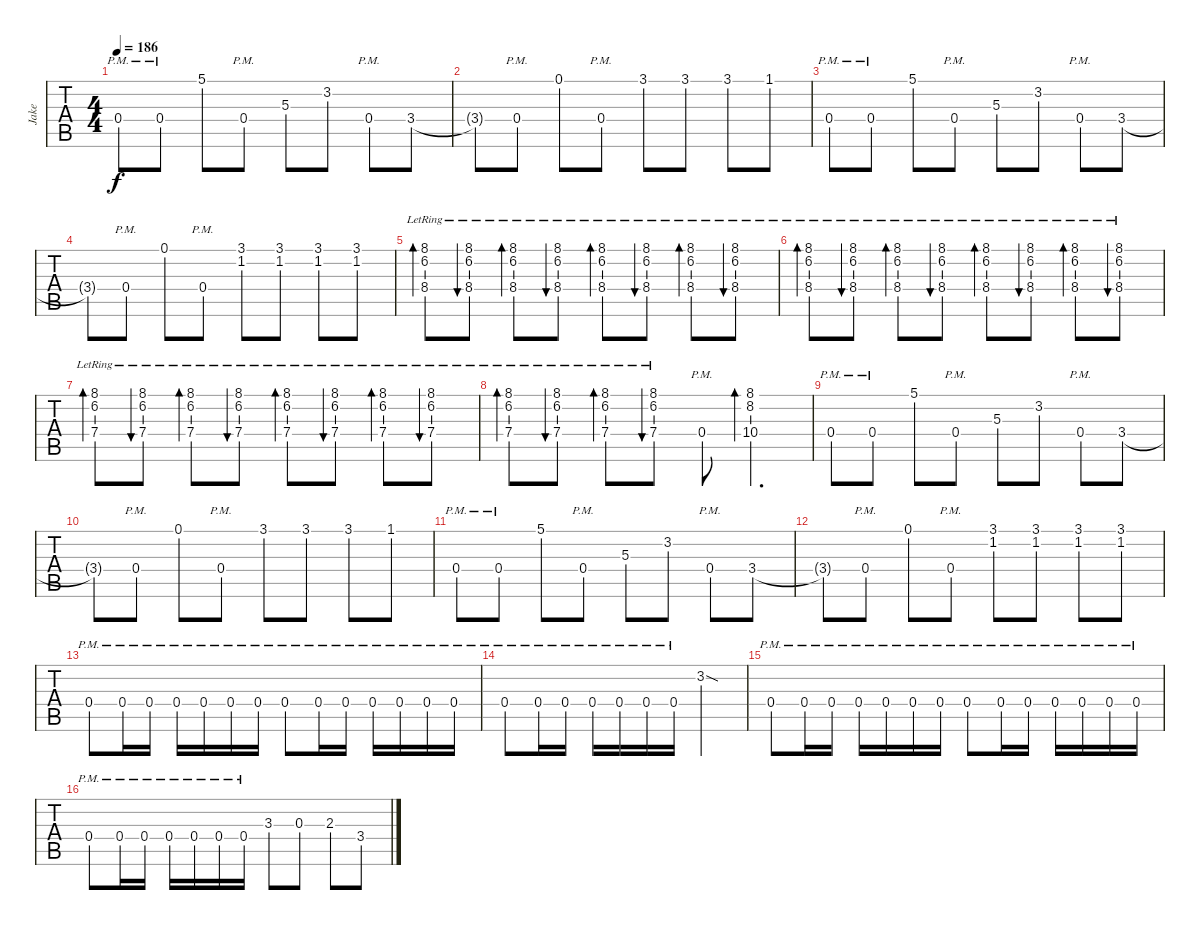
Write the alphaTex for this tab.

\track ("Jake" "Jake") {instrument electricguitarjazz}
\staff {tabs}
\tuning (Eb4 Bb3 Gb3 Db3 Ab2 Db2) {hide}
\ts (4 4)
\tempo 186
\clef g2
\ks c
0.4{pm}.8{dy f} 0.4{pm}.8 5.1.8 0.4{pm}.8 5.3.8 3.2.8 0.4{pm}.8 3.4.8 |
3.4{t}.8 0.4{pm}.8 0.1.8 0.4{pm}.8 3.1.8 3.1.8 3.1.8 1.1.8 |
0.4{pm}.8 0.4{pm}.8 5.1.8 0.4{pm}.8 5.3.8 3.2.8 0.4{pm}.8 3.4.8 |
3.4{t}.8 0.4{pm}.8 0.1.8 0.4{pm}.8 (3.1 1.2).8 (3.1 1.2).8 (3.1 1.2).8 (3.1 1.2).8 |
(8.1{lr} 6.2{lr} 8.4{lr}).8{bd 60} (8.1{lr} 6.2{lr} 8.4{lr}).8{bu 60} (8.1{lr} 6.2{lr} 8.4{lr}).8{bd 60} (8.1{lr} 6.2{lr} 8.4{lr}).8{bu 60} (8.1{lr} 6.2{lr} 8.4{lr}).8{bd 60} (8.1{lr} 6.2{lr} 8.4{lr}).8{bu 60} (8.1{lr} 6.2{lr} 8.4{lr}).8{bd 60} (8.1{lr} 6.2{lr} 8.4{lr}).8{bu 60} |
(8.1{lr} 6.2{lr} 8.4{lr}).8{bd 60} (8.1{lr} 6.2{lr} 8.4{lr}).8{bu 60} (8.1{lr} 6.2{lr} 8.4{lr}).8{bd 60} (8.1{lr} 6.2{lr} 8.4{lr}).8{bu 60} (8.1{lr} 6.2{lr} 8.4{lr}).8{bd 60} (8.1{lr} 6.2{lr} 8.4{lr}).8{bu 60} (8.1{lr} 6.2{lr} 8.4{lr}).8{bd 60} (8.1{lr} 6.2{lr} 8.4{lr}).8{bu 60} |
(8.1{lr} 6.2{lr} 7.4{lr}).8{bd 60} (8.1{lr} 6.2{lr} 7.4{lr}).8{bu 60} (8.1{lr} 6.2{lr} 7.4{lr}).8{bd 60} (8.1{lr} 6.2{lr} 7.4{lr}).8{bu 60} (8.1{lr} 6.2{lr} 7.4{lr}).8{bd 60} (8.1{lr} 6.2{lr} 7.4{lr}).8{bu 60} (8.1{lr} 6.2{lr} 7.4{lr}).8{bd 60} (8.1{lr} 6.2{lr} 7.4{lr}).8{bu 60} |
(8.1{lr} 6.2{lr} 7.4{lr}).8{bd 60} (8.1{lr} 6.2{lr} 7.4{lr}).8{bu 60} (8.1{lr} 6.2{lr} 7.4{lr}).8{bd 60} (8.1{lr} 6.2{lr} 7.4{lr}).8{bu 60} 0.4{pm}.8 (8.1 8.2 10.4).4{d bd 60} |
0.4{pm}.8 0.4{pm}.8 5.1.8 0.4{pm}.8 5.3.8 3.2.8 0.4{pm}.8 3.4.8 |
3.4{t}.8 0.4{pm}.8 0.1.8 0.4{pm}.8 3.1.8 3.1.8 3.1.8 1.1.8 |
0.4{pm}.8 0.4{pm}.8 5.1.8 0.4{pm}.8 5.3.8 3.2.8 0.4{pm}.8 3.4.8 |
3.4{t}.8 0.4{pm}.8 0.1.8 0.4{pm}.8 (3.1 1.2).8 (3.1 1.2).8 (3.1 1.2).8 (3.1 1.2).8 |
0.4{pm}.8 0.4{pm}.16 0.4{pm}.16 0.4{pm}.16 0.4{pm}.16 0.4{pm}.16 0.4{pm}.16 0.4{pm}.8 0.4{pm}.16 0.4{pm}.16 0.4{pm}.16 0.4{pm}.16 0.4{pm}.16 0.4{pm}.16 |
0.4{pm}.8 0.4{pm}.16 0.4{pm}.16 0.4{pm}.16 0.4{pm}.16 0.4{pm}.16 0.4{pm}.16 3.2{sod}.2 |
0.4{pm}.8 0.4{pm}.16 0.4{pm}.16 0.4{pm}.16 0.4{pm}.16 0.4{pm}.16 0.4{pm}.16 0.4{pm}.8 0.4{pm}.16 0.4{pm}.16 0.4{pm}.16 0.4{pm}.16 0.4{pm}.16 0.4{pm}.16 |
0.4{pm}.8 0.4{pm}.16 0.4{pm}.16 0.4{pm}.16 0.4{pm}.16 0.4{pm}.16 0.4{pm}.16 3.3.8 0.3.8 2.3.8 3.4.8
